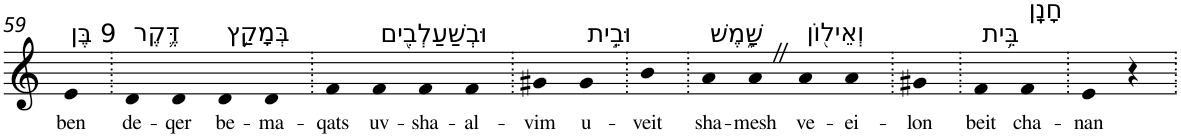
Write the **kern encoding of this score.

**kern	**text
*part1	*part1
*staff1	*staff1
*I"Piano	*
*I'Pno	*
!!LO:PB:g=z
*clefG2	*
*k[]	*
=59	=59
!LO:TX:a:t=9 בֶּן	!
!	!LO:LY:b
4e	ben
=60.	=60.
!LO:TX:a:t=דֶּ֛קֶר	!
!	!LO:LY:b
4d	de-
!	!LO:LY:b
4d	-qer
!LO:TX:a:t=בְּמָקַ֥ץ	!
!	!LO:LY:b
4d	be-
!	!LO:LY:b
4d	-ma-
=61.	=61.
!	!LO:LY:b
4f	-qats
!LO:TX:a:t=וּבְשַׁעַלְבִ֖ים	!
!	!LO:LY:b
4f	uv-
!	!LO:LY:b
4f	-sha-
!	!LO:LY:b
4f	-al-
=62.	=62.
!	!LO:LY:b
4g#X	-vim
!LO:TX:a:t=וּבֵ֣ית	!
!	!LO:LY:b
4g#	u-
=63.	=63.
!	!LO:LY:b
4b	-veit
=64.	=64.
!LO:TX:a:t=שָׁ֑מֶשׁ	!
!	!LO:LY:b
4a	sha-
!	!LO:LY:b
4aZ	-mesh
!LO:TX:a:t=וְאֵיל֖וֹן	!
!	!LO:LY:b
4a	ve-
!	!LO:LY:b
4a	-ei-
=65.	=65.
!	!LO:LY:b
4g#X	-lon
=66.	=66.
!LO:TX:a:t=בֵּ֥ית	!
!	!LO:LY:b
4f	beit
!LO:TX:a:t=חָנָֽן	!
!	!LO:LY:b
4f	cha-
=67.	=67.
!	!LO:LY:b
4e	-nan
4r	.
=.	=.
*-	*-
